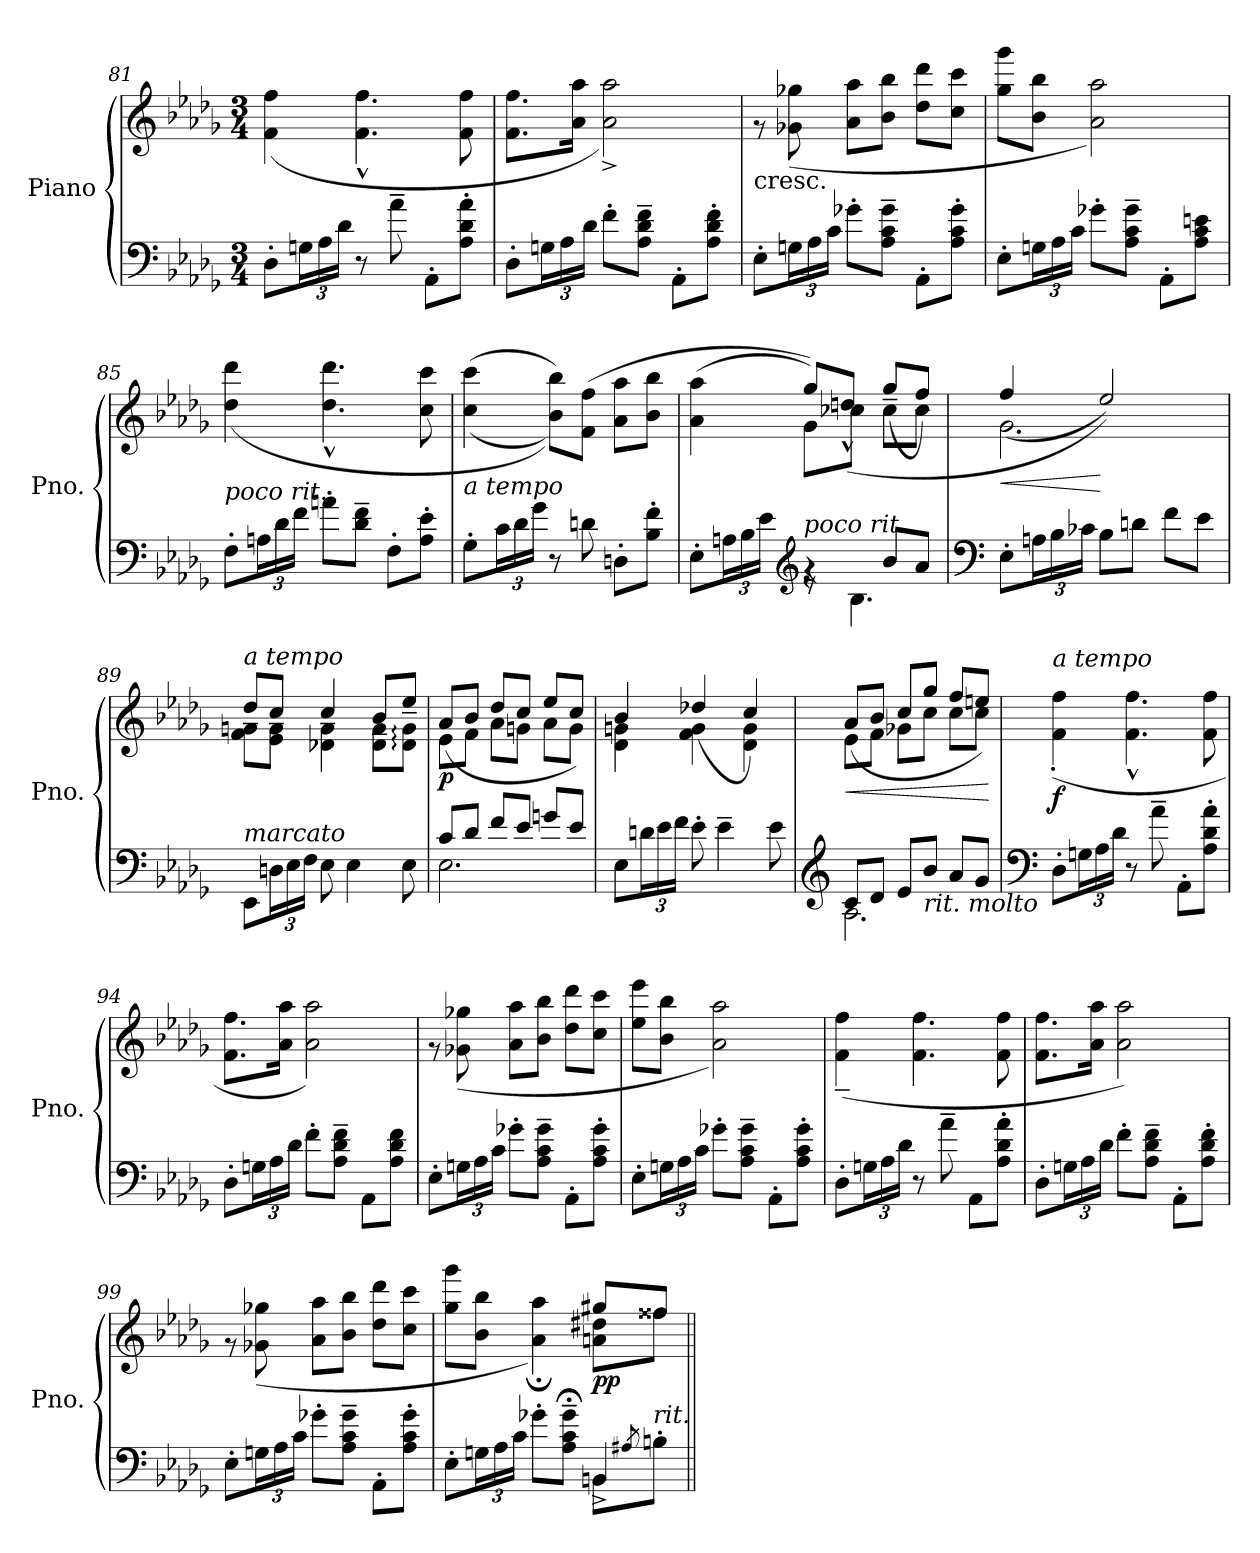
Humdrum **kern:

**kern	**kern	**dynam
*part1	*part1	*part1
*staff2	*staff1	*staff1/2
*I"Piano	*	*
*I'Pno.	*	*
!!LO:LB:g=z
*clefF4	*clefG2	*
*k[b-e-a-d-g-]	*k[b-e-a-d-g-]	*
*M3/4	*M3/4	*
*MM100	*MM100	*
=81	=81	=81
*	*^	*
8D-'\L	2.ryy	(>4f\ 4ff\	.
*Xbrackettup	*	*	*
24Gn\L	.	.	.
24A-\	.	.	.
24d-\JJ	.	.	.
8r	.	4.f\^^ 4.ff\^^	.
8a-~\	.	.	.
8AA-'\L	.	.	.
*	*MM85	*	*
8A-\' 8d-\' 8a-\'J	.	8f\ 8ff\	.
=82	=82	=82	=82
*	*MM100	*	*
8D-'\L	2.ryy	8.f\ 8.ff\L	.
24Gn\L	.	.	.
24A-\	.	.	.
.	.	16a-\ 16aa-\Jk	.
24d-\JJ	.	.	.
8f'\L	.	2a-\^ 2aa-\^)	.
8A-\~ 8d-\~ 8f\~J	.	.	.
8AA-'\L	.	.	.
8A-\' 8d-\' 8f\'J	.	.	.
=83	=83	=83	=83
!	!LO:TX:b:t=cresc.	!	!
8E-'\L	2.ryy	8r	.
24Gn\L	.	(>8g-X\ 8gg-X\	.
24A-\	.	.	.
24c\JJ	.	.	.
*	*MM110	*	*
8g-X'\L	.	8a-\ 8aa-\L	.
8A-\~ 8c\~ 8g-\~J	.	8b-\ 8bb-\J	.
*	*MM120	*	*
8AA-'\L	.	8dd-\ 8ddd-\L	.
*	*MM80	*	*
8A-\' 8c\' 8g-\'J	.	8cc\ 8ccc\J	.
=84	=84	=84	=84
*	*MM100	*	*
8E-'\L	2.ryy	8gg-\ 8ggg-\L	.
24Gn\L	.	8b-\ 8bb-\J	.
24A-\	.	.	.
24c\JJ	.	.	.
8g-X'\L	.	2a-\ 2aa-\)	.
8A-\~ 8c\~ 8g-\~J	.	.	.
8AA-'\L	.	.	.
8A-\ 8c\ 8en\J	.	.	.
*	*MM80	*	*
!!LO:LB:g=z	!!
=85	=85	=85	=85
*	*MM90	*	*
!LO:TX:a:i:t=poco rit.	!	!	!
8F'\L	2.ryy	(>4dd-\ 4ddd-\	.
24An\L	.	.	.
24d-\	.	.	.
24f\JJ	.	.	.
8an'\L	.	4.dd-\^^ 4.ddd-\^^	.
8d-\~ 8f\~J	.	.	.
8F'\L	.	.	.
*	*MM80	*	*
8A\' 8e-\'J	.	8cc\ 8ccc\	.
=86	=86	=86	=86
*	*MM100	*	*
!LO:TX:a:i:t=a tempo	!	!	!
8G-'\L	2.ryy	(<(>4cc\ 4ccc\	.
24c\L	.	.	.
24d-\	.	.	.
24g-\JJ	.	.	.
8r	.	8b-\ 8bb-\L)))	.
8dn\	.	(>8f\ 8ff\J	.
8Dn'\L	.	8a-\ 8aa-\L	.
8B-\' 8f\'J	.	8b-\ 8bb-\J	.
=87	=87	=87	=87
*^	*	*	*
8E-'\L	4ryy	4ryy	(>4a-\ 4aa-\	.
24An\L	.	.	.	.
24B-\	.	.	.	.
24e-\JJ	.	.	.	.
*clefG2	*	*	*	*
*	*	*MM90	*	*
!LO:TX:a:i:t=poco rit.	!	!	!	!
4rg	8re	8g-\L	8gg-/L))	.
.	4.B-\	8cc-X\J	(>8ddn^^/J	.
*	*	*MM80	*	*
8b-/L	.	8cc-:\L	(>8gg-~/L	.
8a-/J	.	8cc-\J	8ff~/J)	.
*v	*v	*	*	*
=88	=88	=88	=88
*clefF4	*	*	*
!	!	!	!LO:HP:b
8E-'\L	2.g-:\	(>4ff/	<
24An\L	.	.	.
24B-\	.	.	.
24c-X\JJ	.	.	.
8B-\L	.	2ee-/))	[
8dn\J	.	.	.
8f\L	.	.	.
8e-\J	.	.	.
*	*MM80	*	*
!!LO:LB:g=z	!!
=89	=89	=89	=89
!	!LO:TX:a:i:t=a tempo	!	!
!LO:TX:a:i:t=marcato	!	!	!
8EE-\L	8f\ 8gn\L	8dd-~/L	.
*	*MM100	*	*
24Dn\L	8e-\ 8g\J	8cc~/J	.
24E-\	.	.	.
24F\JJ	.	.	.
8E-\	4d-X\ 4g\	4cc~/	.
4E-\	.	.	.
*	*MM80	*	*
.	8d-\ 8g\L	8b-~/L	.
*	*MM90	*	*
8E-\	8d-\: 8g\:J	8ee-~/J	.
=90	=90	=90	=90
*	*MM100	*	*
*^	*	*	*
!	!	!	!	!LO:DY:b
8c/L	2.E-\	8e-\L	(>8a-/L	p
8d-/J	.	8f\J	8b-/J	.
*	*	*MM90	*	*
8f/L	.	8a-\L	8dd-/L	.
8e-/J	.	8gn\J	8cc/J	.
*	*	*MM80	*	*
8gn/L	.	8a-:\L	8ee-/L	.
8e-/J	.	8g\J	8cc/J)	.
*v	*v	*	*	*
=91	=91	=91	=91
8E-\L	4d-\ 4gn\	4b-/	.
24dn\L	.	.	.
24e-\	.	.	.
24f\JJ	.	.	.
*	*MM80	*	*
8e-'\	4f\ 4g\	(>4dd-X/	.
4e-~\	.	.	.
*	*MM70	*	*
.	4d-\ 4g\	4cc/)	.
8e-\	.	.	.
*	*MM100	*	*
=92	=92	=92	=92
*clefG2	*	*	*
*	*MM90	*	*
*^	*	*	*
!	!	!	!	!LO:HP:b
8c/L	2.A-\	8e-\L	(>8a-/L	<
8d-/J	.	8f\J	8b-/J	.
*	*	*MM80	*	*
8e-/L	.	8g-X\L	8cc/L	.
*	*	*MM60	*	*
!LO:TX:b:i:t=rit. molto	!	!	!	!
8b-/J	.	8cc\J	8gg-/J	.
*	*	*MM40	*	*
8a-/L	.	8cc\L	8ff/L	.
*	*	*MM30	*	*
8g-/J	.	8cc\J	8een/J)	.
*v	*v	*	*	*
*	*v	*v	*
.	.	[
!!LO:LB:g=z
=93	=93	=93
*clefF4	*	*
*	*MM80	*
*	*^	*
!	!LO:TX:a:i:t=a tempo	!	!
!	!	!	!LO:DY:b
8D-'\L	2.ryy	(>4f\' 4ff\'	f
24Gn\L	.	.	.
24A-\	.	.	.
24d-\JJ	.	.	.
*	*MM80	*	*
8r	.	4.f\^^ 4.ff\^^	.
8a-~\	.	.	.
8AA-'\L	.	.	.
*	*MM90	*	*
8A-\' 8d-\' 8a-\'J	.	8f\ 8ff\	.
*	*MM100	*	*
=94	=94	=94	=94
8D-'\L	2.ryy	8.f\ 8.ff\L	.
24Gn\L	.	.	.
24A-\	.	.	.
.	.	16a-\ 16aa-\Jk	.
24d-\JJ	.	.	.
*	*MM90	*	*
8f'\L	.	2a-\ 2aa-\)	.
8A-\~ 8d-\~ 8f\~J	.	.	.
8AA-\L	.	.	.
8A-\ 8d-\ 8f\J	.	.	.
*	*MM100	*	*
=95	=95	=95	=95
8E-'\L	2.ryy	8r	.
*	*MM110	*	*
24Gn\L	.	(>8g-X\ 8gg-X\	.
24A-\	.	.	.
24c\JJ	.	.	.
8g-X'\L	.	8a-\ 8aa-\L	.
*	*MM120	*	*
8A-\~ 8c\~ 8g-\~J	.	8b-\ 8bb-\J	.
8AA-'\L	.	8dd-\ 8ddd-\L	.
*	*MM100	*	*
8A-\' 8c\' 8g-\'J	.	8cc\ 8ccc\J	.
=96	=96	=96	=96
*	*MM90	*	*
8E-'\L	2.ryy	8ee-\ 8eee-\L	.
*	*MM100	*	*
24Gn\L	.	8b-\ 8bb-\J	.
24A-\	.	.	.
24c\JJ	.	.	.
8g-X'\L	.	2a-\ 2aa-\)	.
8A-\~ 8c\~ 8g-\~J	.	.	.
8AA-'\L	.	.	.
8A-\' 8c\' 8g-\'J	.	.	.
*	*MM60	*	*
!!LO:PB:g=z	!!
=97	=97	=97	=97
*	*MM100	*	*
8D-'\L	2.ryy	(>4f\~ 4ff\~	.
24Gn\L	.	.	.
24A-\	.	.	.
24d-\JJ	.	.	.
8r	.	4.f\ 4.ff\	.
8a-~\	.	.	.
8AA-\L	.	.	.
*	*MM80	*	*
8A-\' 8d-\' 8a-\'J	.	8f\ 8ff\	.
=98	=98	=98	=98
*	*MM100	*	*
8D-'\L	2.ryy	8.f\ 8.ff\L	.
24Gn\L	.	.	.
24A-\	.	.	.
.	.	16a-\ 16aa-\Jk	.
24d-\JJ	.	.	.
8f'\L	.	2a-\ 2aa-\)	.
8A-\~ 8d-\~ 8f\~J	.	.	.
8AA-'\L	.	.	.
8A-\' 8d-\' 8f\'J	.	.	.
*	*MM90	*	*
=99	=99	=99	=99
8E-'\L	2.ryy	8r	.
*	*MM100	*	*
24Gn\L	.	(>8g-X\ 8gg-X\	.
24A-\	.	.	.
24c\JJ	.	.	.
*	*MM110	*	*
8g-X'\L	.	8a-\ 8aa-\L	.
8A-\~ 8c\~ 8g-\~J	.	8b-\ 8bb-\J	.
8AA-'\L	.	8dd-\ 8ddd-\L	.
*	*MM80	*	*
8A-\' 8c\' 8g-\'J	.	8cc\ 8ccc\J	.
=100	=100	=100	=100
*	*MM100	*	*
*^	*	*	*
8E-'\L	4ryy	4ryy	8gg-\ 8ggg-\L	.
24Gn\L	.	.	8b-\ 8bb-\J	.
24A-\	.	.	.	.
24c\JJ	.	.	.	.
8g-X'\L	4ryy	4ryy	4a-\;< 4aa-\;<)	.
8A-\;<~ 8c\;<~ 8g-\;<~J	.	.	.	.
*	*	*MM60	*	*
!	!	!	!	!LO:DY:b
8BBn\L	4BB^/	8an\ 8dd#X\L	8gg#X/L	pp
8qA#X/	.	.	.	.
!LO:TX:a:i:t=rit.	!	!	!	!
8Bn'\J	.	8ff##X\J	8ff##/J	.
*v	*v	*	*	*
*	*v	*v	*
=||	=||	=||
*-	*-	*-
